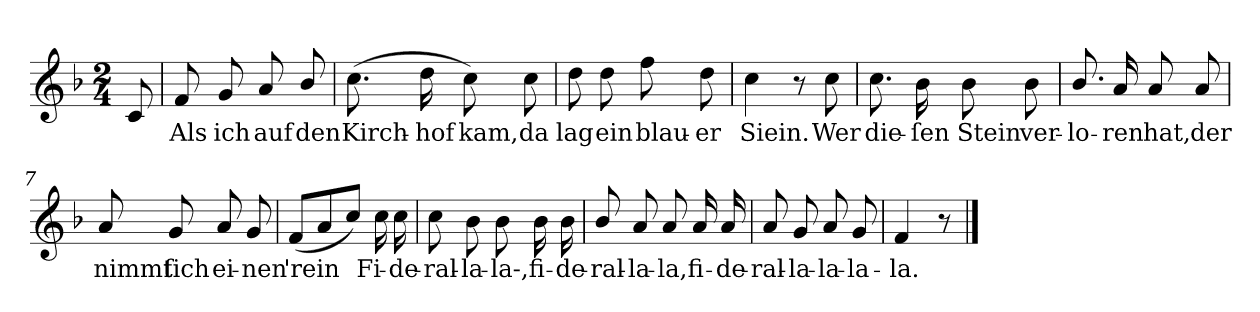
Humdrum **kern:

**kern	**text
*part1	*part1
*staff1	*staff1
*clefG2	*
*k[b-]	*
*F:	*
*M2/4	*
=	=
8c	.
=1	=1
8f	Als
8g	ich
8a	auf
8b-/	den
=2	=2
(8.cc	Kirch-
16dd	-hof
8cc)	kam,
8cc	da
=3	=3
8dd	lag
8dd	ein
8ff	blau-
8dd	-er
=4	=4
4cc	Siein.
8r	.
8cc	Wer
=5	=5
8.cc	die-
16b-	-ſen
8b-	Stein
8b-	ver-
=6	=6
8.b-/	-lo-
16a	-ren
8a	hat,
8a	der
=7	=7
8a	nimmt
8g	ſich
8a	ei-
8g	-nen
=8	=8
(8fL	'rein
8a	.
8ccJ)	.
16cc	Fi-
16cc	-de-
=9	=9
8cc	-ral-
8b-	-la-
8b-	-la-,
16b-	fi-
16b-	-de-
=10	=10
8b-/	-ral-
8a	-la-
8a	-la,
16a	fi-
16a	-de-
=11	=11
8a	-ral-
8g	-la-
8a	-la-
8g	-la-
=12	=12
4f	-la.
8r	.
==	==
*-	*-
